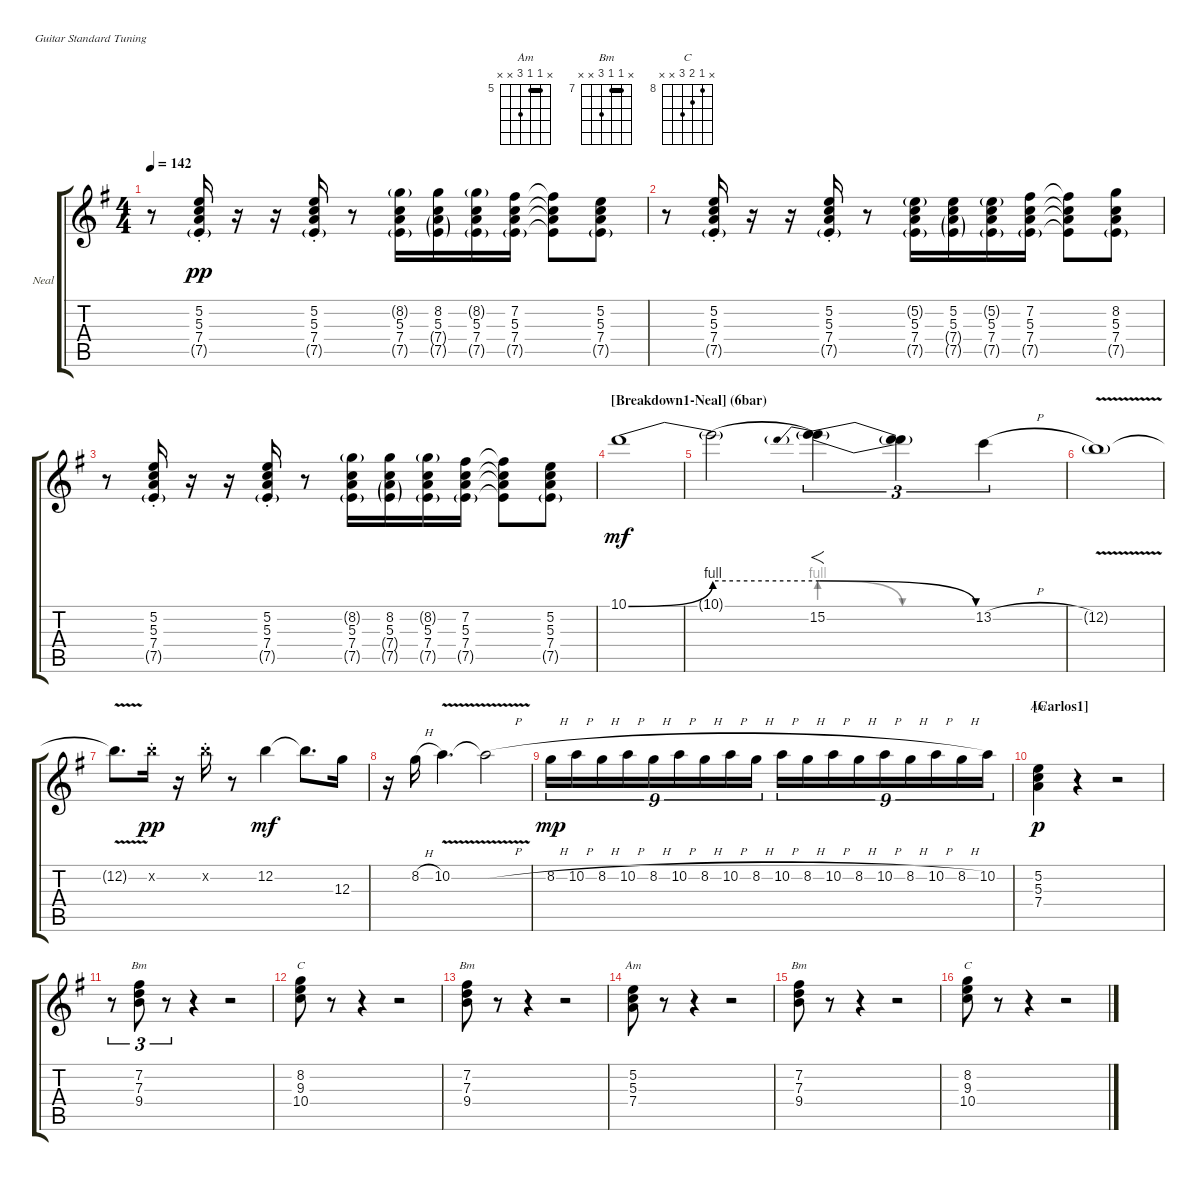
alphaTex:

\bracketExtendMode groupsimilarinstruments
\firstSystemTrackNameOrientation horizontal
\otherSystemsTrackNameOrientation horizontal
\track ("Guitar - Neal Schon" "Neal") {instrument electricguitarclean}
\staff {score tabs}
\tuning (E4 B3 G3 D3 A2 E2)
\chord ("Am" x x x x x x)
\chord ("Bm" x x x x x x)
\chord ("C" x x x x x x)
\chord ("Am" x 5 5 7 x x) {firstfret 5 barre 5}
\chord ("Bm" x 7 7 9 x x) {firstfret 7 barre 7}
\chord ("C" x 8 9 10 x x) {firstfret 8}
\ts (4 4)
\tempo 142
\clef g2
\ks eminor
r.8{dy pp} (5.2 5.3{st} 7.4{st} 7.5{g}).16 r.16 r.16 (5.2 5.3{st} 7.4{st} 7.5{g}).16 r.8 (8.2{g} 5.3 7.4 7.5{g}).16 (8.2 5.3 7.4{g} 7.5{g}).16 (8.2{g} 5.3 7.4 7.5{g}).16 (7.2 5.3 7.4 7.5{g}).16 (7.2{t} 5.3{t} 7.4{t} 7.5{t}).8 (5.2 5.3 7.4 7.5{g}).8 |
r.8 (5.2 5.3{st} 7.4{st} 7.5{g}).16 r.16 r.16 (5.2 5.3{st} 7.4{st} 7.5{g}).16 r.8 (5.2{g} 5.3 7.4 7.5{g}).16 (5.2 5.3 7.4{g} 7.5{g}).16 (5.2{g} 5.3 7.4 7.5{g}).16 (7.2 5.3 7.4 7.5{g}).16 (7.2{t} 5.3{t} 7.4{t} 7.5{t}).8 (8.2 5.3 7.4 7.5{g}).8 |
r.8 (5.2 5.3{st} 7.4{st} 7.5{g}).16 r.16 r.16 (5.2 5.3{st} 7.4{st} 7.5{g}).16 r.8 (8.2{g} 5.3 7.4 7.5{g}).16 (8.2 5.3 7.4{g} 7.5{g}).16 (8.2{g} 5.3 7.4 7.5{g}).16 (7.2 5.3 7.4 7.5{g}).16 (7.2{t} 5.3{t} 7.4{t} 7.5{t}).8 (5.2 5.3 7.4 7.5{g}).8 |
\section ("" "[Breakdown1-Neal] (6bar)    ")
10.1{be (bend 0 0 7.199999999999999 4)}.1{dy mf} |
10.1{be (hold 0 4 60 4) t}.2 (10.1{be (release 0 4 15 0) t} 15.2{be (prebendrelease 0 4 59.4 0)}).4{f tu (3 2)} (10.1{t} 15.2{be (hold 0 0 60 0) t}).4{tu (3 2)} 13.2{h}.4{tu (3 2)} |
12.2{v g}.1 |
12.2{t}.8{d} 12.2{st x}.16{dy pp} r.16 12.2{st x}.16 r.8 12.2.4{dy mf} 12.2{t}.8{d} 12.3.16 |
r.16 8.2{h}.16 10.2{v}.4{d} 10.2{v h t}.2 |
8.2{h}.16{tu (9 8) dy mp} 10.2{h}.16{tu (9 8)} 8.2{h}.16{tu (9 8)} 10.2{h}.16{tu (9 8)} 8.2{h}.16{tu (9 8)} 10.2{h}.16{tu (9 8)} 8.2{h}.16{tu (9 8)} 10.2{h}.16{tu (9 8)} 8.2{h}.16{tu (9 8)} 10.2{h}.16{tu (9 8)} 8.2{h}.16{tu (9 8)} 10.2{h}.16{tu (9 8)} 8.2{h}.16{tu (9 8)} 10.2{h}.16{tu (9 8)} 8.2{h}.16{tu (9 8)} 10.2{h}.16{tu (9 8)} 8.2{h}.16{tu (9 8)} 10.2.16{tu (9 8)} |
\section ("" "[Carlos1] ")
(7.4 5.3 5.2).4{ch "Am" dy p} r.4 r.2 |
r.8{tu (3 2)} (7.3 7.2 9.4).8{tu (3 2) ch "Bm"} r.8{tu (3 2)} r.4 r.2 |
(10.4 9.3 8.2).8{ch "C"} r.8 r.4 r.2 |
(7.2 7.3 9.4).8{ch "Bm"} r.8 r.4 r.2 |
(7.4 5.3 5.2).8{ch "Am"} r.8 r.4 r.2 |
(7.2 7.3 9.4).8{ch "Bm"} r.8 r.4 r.2 |
(10.4 9.3 8.2).8{ch "C"} r.8 r.4 r.2
